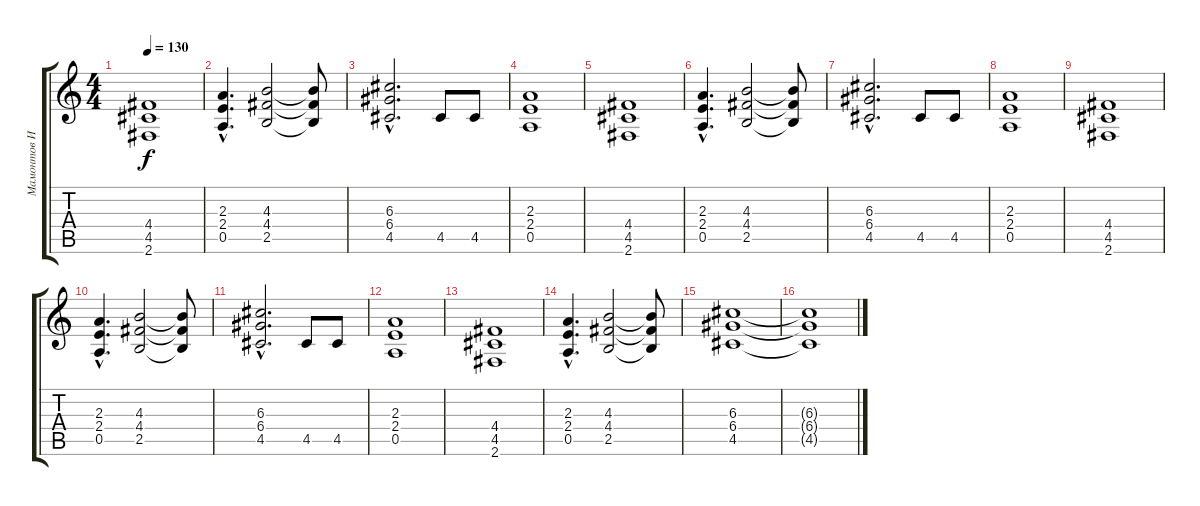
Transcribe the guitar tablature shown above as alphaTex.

\track ("Мамонтов Илья" "Мамонтов И") {instrument distortionguitar}
\staff {score tabs}
\tuning (E4 B3 G3 D3 A2 E2) {hide}
\ts (4 4)
\tempo 130
\clef g2
\ks c
(4.4 4.5 2.6).1{dy f} |
(2.3{hac} 2.4{hac} 0.5{hac}).4{d} (4.3 4.4 2.5).2 (4.3{t} 4.4{t} 2.5{t}).8 |
(6.3{hac} 6.4{hac} 4.5{hac}).2{d} 4.5.8 4.5.8 |
(2.3 2.4 0.5).1 |
(4.4 4.5 2.6).1 |
(2.3{hac} 2.4{hac} 0.5{hac}).4{d} (4.3 4.4 2.5).2 (4.3{t} 4.4{t} 2.5{t}).8 |
(6.3{hac} 6.4{hac} 4.5{hac}).2{d} 4.5.8 4.5.8 |
(2.3 2.4 0.5).1 |
(4.4 4.5 2.6).1 |
(2.3{hac} 2.4{hac} 0.5{hac}).4{d} (4.3 4.4 2.5).2 (4.3{t} 4.4{t} 2.5{t}).8 |
(6.3{hac} 6.4{hac} 4.5{hac}).2{d} 4.5.8 4.5.8 |
(2.3 2.4 0.5).1 |
(4.4 4.5 2.6).1 |
(2.3{hac} 2.4{hac} 0.5{hac}).4{d} (4.3 4.4 2.5).2 (4.3{t} 4.4{t} 2.5{t}).8 |
(6.3 6.4 4.5).1{volume 13} |
(6.3{t} 6.4{t} 4.5{t}).1
